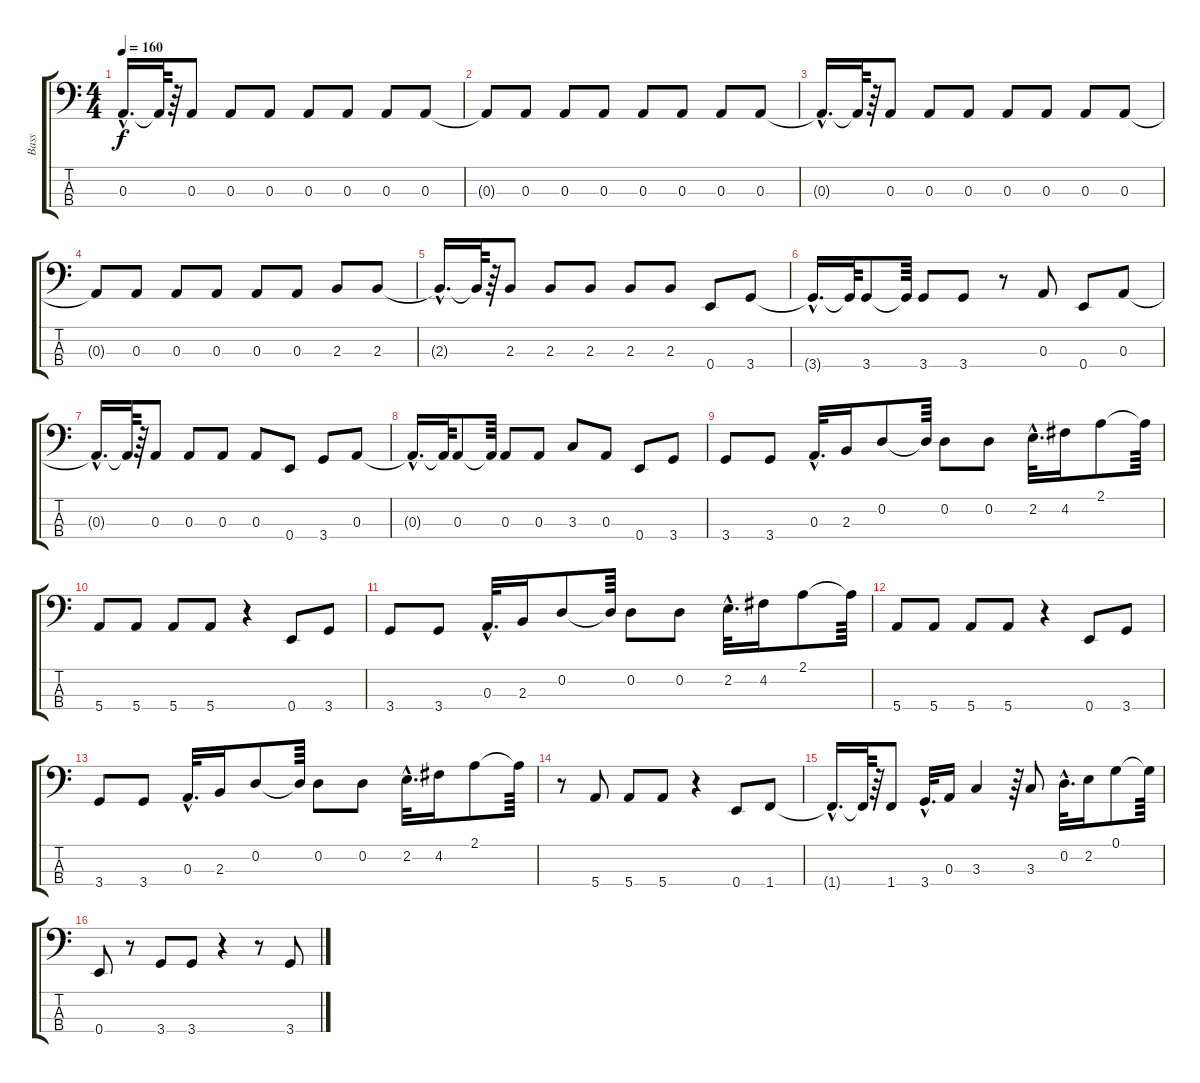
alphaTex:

\track ("Bass" "Bass") {instrument electricbasspick}
\staff {score tabs}
\tuning (G2 D2 A1 E1) {hide}
\ts (4 4)
\tempo 160
\clef f4
\ks c
0.3{hac t}.16{d dy f} 0.3{t}.64 r.64 0.3.8 0.3.8 0.3.8 0.3.8 0.3.8 0.3.8 0.3.8 |
0.3{t}.8 0.3.8 0.3.8 0.3.8 0.3.8 0.3.8 0.3.8 0.3.8 |
0.3{hac t}.16{d} 0.3{t}.64 r.64 0.3.8 0.3.8 0.3.8 0.3.8 0.3.8 0.3.8 0.3.8 |
0.3{t}.8 0.3.8 0.3.8 0.3.8 0.3.8 0.3.8 2.3.8 2.3.8 |
2.3{hac t}.16{d} 2.3{t}.64 r.64 2.3.8 2.3.8 2.3.8 2.3.8 2.3.8 0.4.8 3.4.8 |
3.4{hac t}.16{d} 3.4{t}.64 3.4.8 3.4{t}.64 3.4.8 3.4.8 r.8 0.3.8 0.4.8 0.3.8 |
0.3{hac t}.16{d} 0.3{t}.64 r.64 0.3.8 0.3.8 0.3.8 0.3.8 0.4.8 3.4.8 0.3.8 |
0.3{hac t}.16{d} 0.3{t}.64 0.3.8 0.3{t}.64 0.3.8 0.3.8 3.3.8 0.3.8 0.4.8 3.4.8 |
3.4.8 3.4.8 0.3{hac}.32{d} 2.3.16 0.2.8 0.2{t}.64 0.2.8 0.2.8 2.2{hac}.32{d} 4.2.16 2.1.8 2.1{t}.64 |
5.4.8 5.4.8 5.4.8 5.4.8 r.4 0.4.8 3.4.8 |
3.4.8 3.4.8 0.3{hac}.32{d} 2.3.16 0.2.8 0.2{t}.64 0.2.8 0.2.8 2.2{hac}.32{d} 4.2.16 2.1.8 2.1{t}.64 |
5.4.8 5.4.8 5.4.8 5.4.8 r.4 0.4.8 3.4.8 |
3.4.8 3.4.8 0.3{hac}.32{d} 2.3.16 0.2.8 0.2{t}.64 0.2.8 0.2.8 2.2{hac}.32{d} 4.2.16 2.1.8 2.1{t}.64 |
r.8 5.4.8 5.4.8 5.4.8 r.4 0.4.8 1.4.8 |
1.4{hac t}.16{d} 1.4{t}.64 r.64 1.4.8 3.4{hac}.32{d} 0.3.16 3.3.4 r.64 3.3.8 0.2{hac}.32{d} 2.2.16 0.1.8 0.1{t}.64 |
0.4.8 r.8 3.4.8 3.4.8 r.4 r.8 3.4.8
